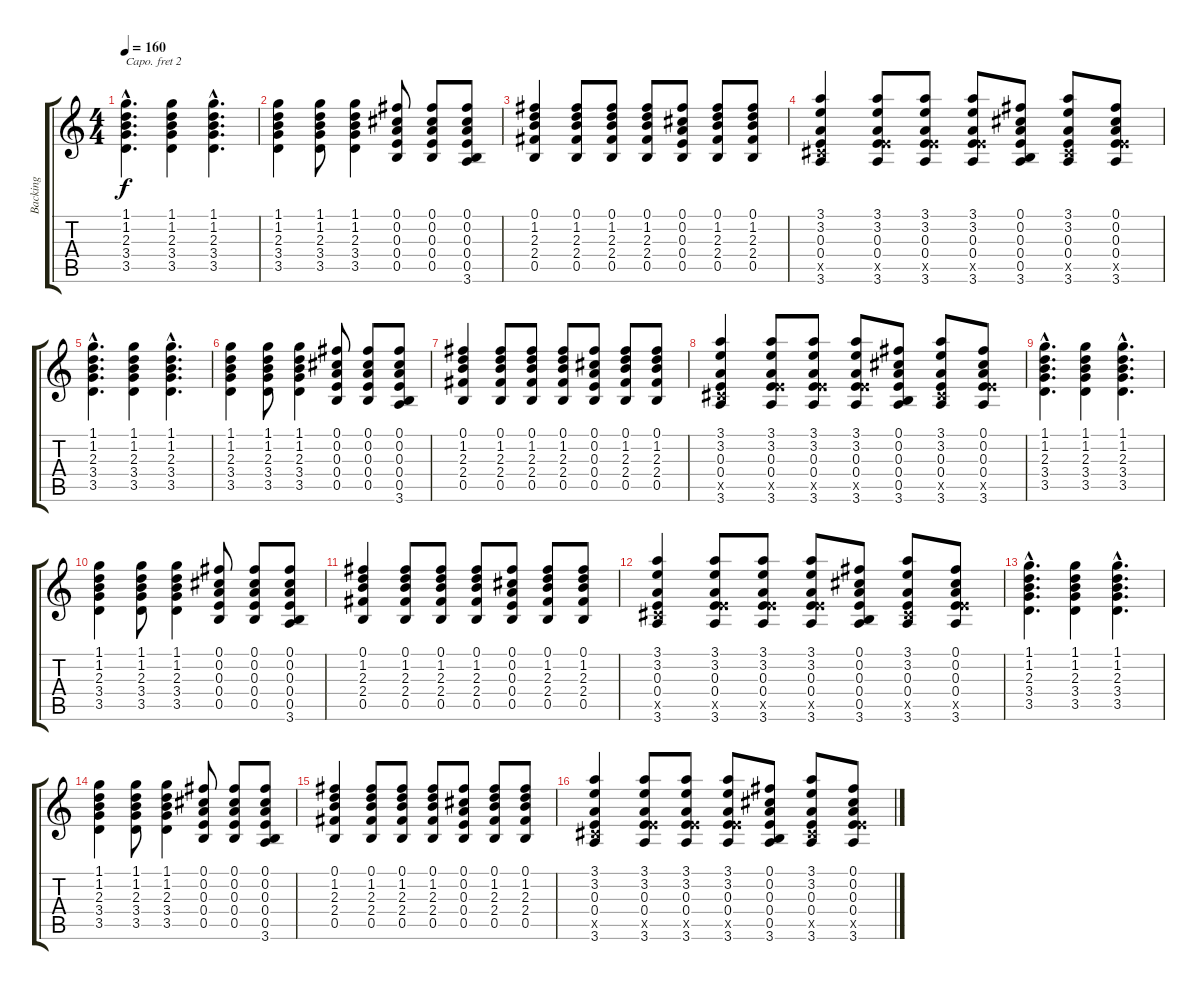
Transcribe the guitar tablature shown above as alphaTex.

\track ("Backing" "Backing") {instrument acousticguitarnylon}
\staff {score tabs}
\capo 2
\tuning (E4 B3 G3 D3 A2 E2) {hide}
\ts (4 4)
\tempo 160
\clef g2
\ks c
(1.1{hac} 1.2{hac} 2.3{hac} 3.4{hac} 3.5{hac}).4{d dy f} (1.1 1.2 2.3 3.4 3.5).4 (1.1{hac} 1.2{hac} 2.3{hac} 3.4{hac} 3.5{hac}).4{d} |
(1.1 1.2 2.3 3.4 3.5).4 (1.1 1.2 2.3 3.4 3.5).8 (1.1 1.2 2.3 3.4 3.5).4 (0.1 0.2 0.3 0.4 0.5).8 (0.1 0.2 0.3 0.4 0.5).8 (0.1 0.2 0.3 0.4 0.5 3.6).8 |
(0.1 1.2 2.3 2.4 0.5).4 (0.1 1.2 2.3 2.4 0.5).8 (0.1 1.2 2.3 2.4 0.5).8 (0.1 1.2 2.3 2.4 0.5).8 (0.1 0.2 0.3 0.4 0.5).8 (0.1 1.2 2.3 2.4 0.5).8 (0.1 1.2 2.3 2.4 0.5).8 |
(3.1 3.2 0.3 0.4 2.5{x} 3.6).4 (3.1 3.2 0.3 0.4 5.5{x} 3.6).8 (3.1 3.2 0.3 0.4 5.5{x} 3.6).8 (3.1 3.2 0.3 0.4 5.5{x} 3.6).8 (0.1 0.2 0.3 0.4 0.5 3.6).8 (3.1 3.2 0.3 0.4 2.5{x} 3.6).8 (0.1 0.2 0.3 0.4 5.5{x} 3.6).8 |
(1.1{hac} 1.2{hac} 2.3{hac} 3.4{hac} 3.5{hac}).4{d} (1.1 1.2 2.3 3.4 3.5).4 (1.1{hac} 1.2{hac} 2.3{hac} 3.4{hac} 3.5{hac}).4{d} |
(1.1 1.2 2.3 3.4 3.5).4 (1.1 1.2 2.3 3.4 3.5).8 (1.1 1.2 2.3 3.4 3.5).4 (0.1 0.2 0.3 0.4 0.5).8 (0.1 0.2 0.3 0.4 0.5).8 (0.1 0.2 0.3 0.4 0.5 3.6).8 |
(0.1 1.2 2.3 2.4 0.5).4 (0.1 1.2 2.3 2.4 0.5).8 (0.1 1.2 2.3 2.4 0.5).8 (0.1 1.2 2.3 2.4 0.5).8 (0.1 0.2 0.3 0.4 0.5).8 (0.1 1.2 2.3 2.4 0.5).8 (0.1 1.2 2.3 2.4 0.5).8 |
(3.1 3.2 0.3 0.4 2.5{x} 3.6).4 (3.1 3.2 0.3 0.4 5.5{x} 3.6).8 (3.1 3.2 0.3 0.4 5.5{x} 3.6).8 (3.1 3.2 0.3 0.4 5.5{x} 3.6).8 (0.1 0.2 0.3 0.4 0.5 3.6).8 (3.1 3.2 0.3 0.4 2.5{x} 3.6).8 (0.1 0.2 0.3 0.4 5.5{x} 3.6).8 |
(1.1{hac} 1.2{hac} 2.3{hac} 3.4{hac} 3.5{hac}).4{d} (1.1 1.2 2.3 3.4 3.5).4 (1.1{hac} 1.2{hac} 2.3{hac} 3.4{hac} 3.5{hac}).4{d} |
(1.1 1.2 2.3 3.4 3.5).4 (1.1 1.2 2.3 3.4 3.5).8 (1.1 1.2 2.3 3.4 3.5).4 (0.1 0.2 0.3 0.4 0.5).8 (0.1 0.2 0.3 0.4 0.5).8 (0.1 0.2 0.3 0.4 0.5 3.6).8 |
(0.1 1.2 2.3 2.4 0.5).4 (0.1 1.2 2.3 2.4 0.5).8 (0.1 1.2 2.3 2.4 0.5).8 (0.1 1.2 2.3 2.4 0.5).8 (0.1 0.2 0.3 0.4 0.5).8 (0.1 1.2 2.3 2.4 0.5).8 (0.1 1.2 2.3 2.4 0.5).8 |
(3.1 3.2 0.3 0.4 2.5{x} 3.6).4 (3.1 3.2 0.3 0.4 5.5{x} 3.6).8 (3.1 3.2 0.3 0.4 5.5{x} 3.6).8 (3.1 3.2 0.3 0.4 5.5{x} 3.6).8 (0.1 0.2 0.3 0.4 0.5 3.6).8 (3.1 3.2 0.3 0.4 2.5{x} 3.6).8 (0.1 0.2 0.3 0.4 5.5{x} 3.6).8 |
(1.1{hac} 1.2{hac} 2.3{hac} 3.4{hac} 3.5{hac}).4{d} (1.1 1.2 2.3 3.4 3.5).4 (1.1{hac} 1.2{hac} 2.3{hac} 3.4{hac} 3.5{hac}).4{d} |
(1.1 1.2 2.3 3.4 3.5).4 (1.1 1.2 2.3 3.4 3.5).8 (1.1 1.2 2.3 3.4 3.5).4 (0.1 0.2 0.3 0.4 0.5).8 (0.1 0.2 0.3 0.4 0.5).8 (0.1 0.2 0.3 0.4 0.5 3.6).8 |
(0.1 1.2 2.3 2.4 0.5).4 (0.1 1.2 2.3 2.4 0.5).8 (0.1 1.2 2.3 2.4 0.5).8 (0.1 1.2 2.3 2.4 0.5).8 (0.1 0.2 0.3 0.4 0.5).8 (0.1 1.2 2.3 2.4 0.5).8 (0.1 1.2 2.3 2.4 0.5).8 |
(3.1 3.2 0.3 0.4 2.5{x} 3.6).4 (3.1 3.2 0.3 0.4 5.5{x} 3.6).8 (3.1 3.2 0.3 0.4 5.5{x} 3.6).8 (3.1 3.2 0.3 0.4 5.5{x} 3.6).8 (0.1 0.2 0.3 0.4 0.5 3.6).8 (3.1 3.2 0.3 0.4 2.5{x} 3.6).8 (0.1 0.2 0.3 0.4 5.5{x} 3.6).8
